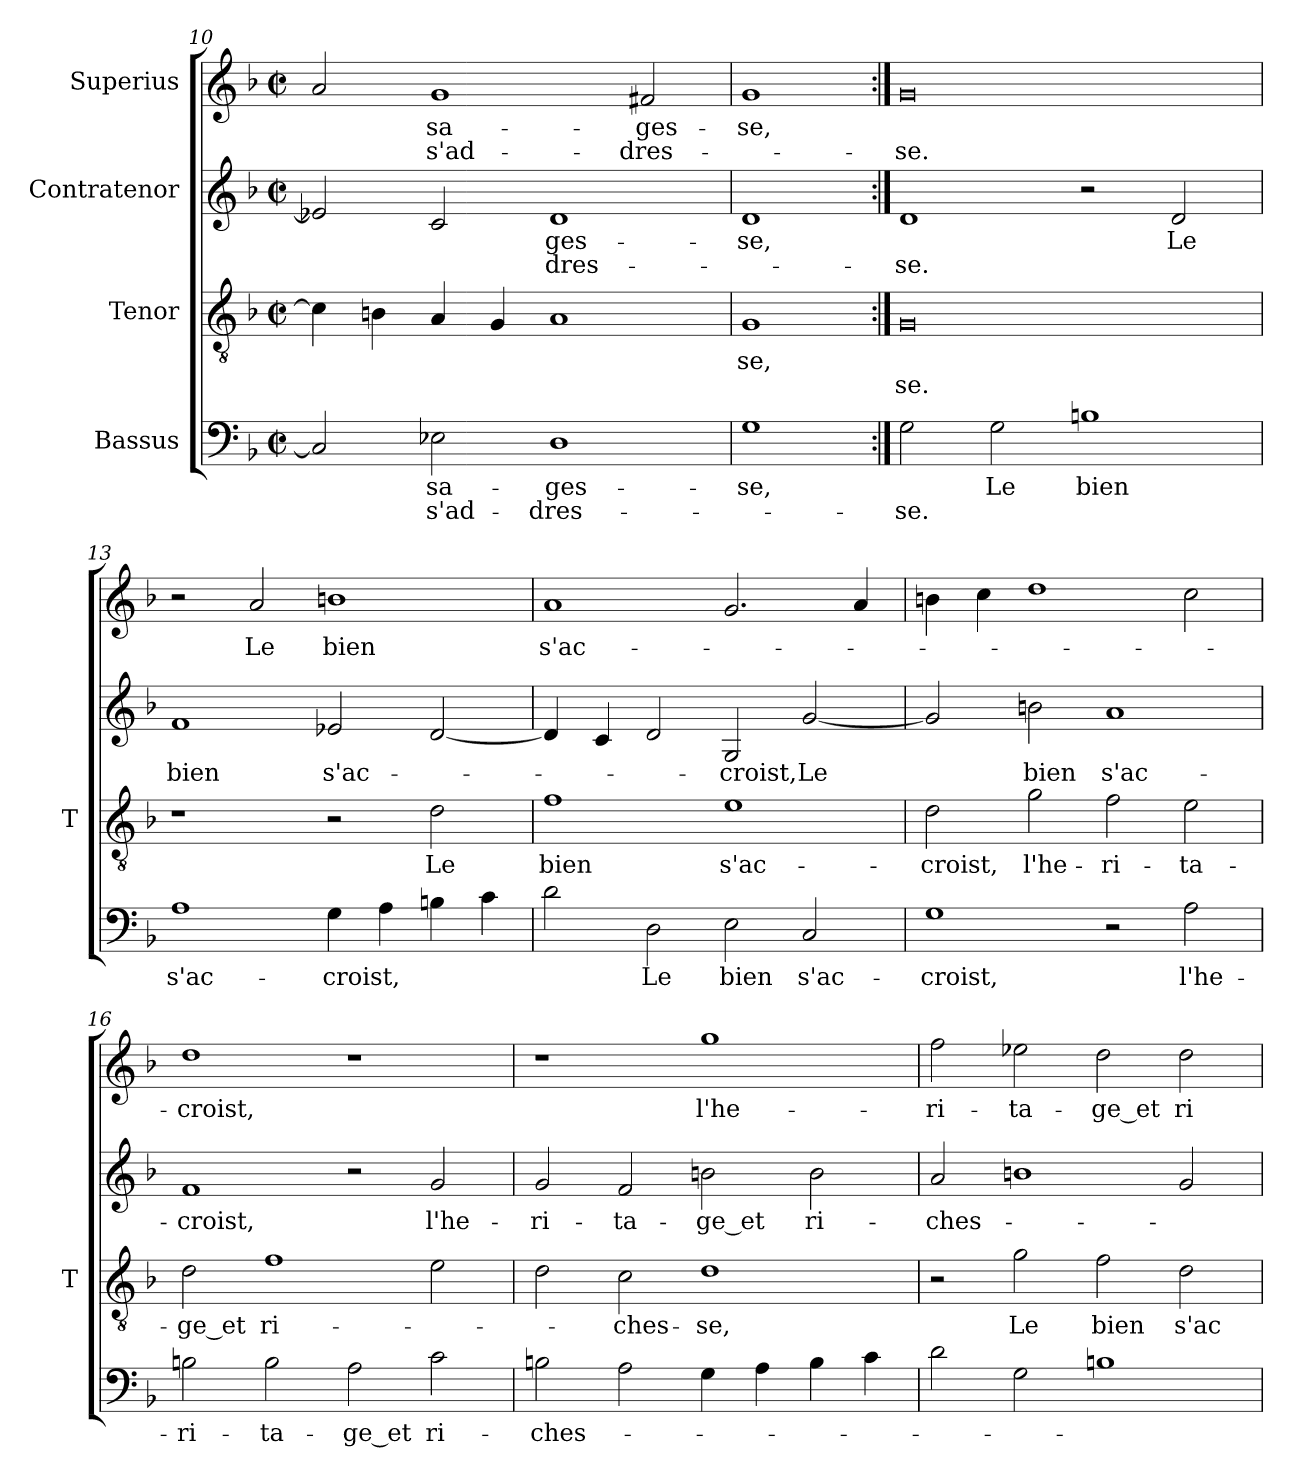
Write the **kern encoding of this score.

**kern	**text	**text	**kern	**text	**text	**kern	**text	**text	**kern	**text	**text
*part4	*part4	*part4	*part3	*part3	*part3	*part2	*part2	*part2	*part1	*part1	*part1
*staff4	*staff4	*staff4	*staff3	*staff3	*staff3	*staff2	*staff2	*staff2	*staff1	*staff1	*staff1
*I"Bassus	*	*	*I"Tenor	*	*	*I"Contratenor	*	*	*I"Superius	*	*
*	*	*	*I'T	*	*	*	*	*	*	*	*
*clefF4	*	*	*clefGv2	*	*	*clefG2	*	*	*clefG2	*	*
*k[b-]	*	*	*k[b-]	*	*	*k[b-]	*	*	*k[b-]	*	*
*F:	*	*	*F:	*	*	*F:	*	*	*F:	*	*
*M2/2	*	*	*M2/2	*	*	*M2/2	*	*	*M2/2	*	*
*met(c|)	*	*	*met(c|)	*	*	*met(c|)	*	*	*met(c|)	*	*
=10	=10	=10	=10	=10	=10	=10	=10	=10	=10	=10	=10
2C]	.	.	4c]	.	.	2e-X]	.	.	2a	.	.
.	.	.	4B	.	.	.	.	.	.	.	.
2E-X	sa-	s'ad-	4A	.	.	2c	.	.	1g	sa-	s'ad-
.	.	.	4G	.	.	.	.	.	.	.	.
1D	ges-	dres-	1A	.	.	1d	ges-	dres-	.	.	.
.	.	.	.	.	.	.	.	.	2f#X	ges-	dres-
=11	=11	=11	=11	=11	=11	=11	=11	=11	=11	=11	=11
1G	-se,	.	1G	-se,	.	1d	-se,	.	1g	-se,	.
=12:|!	=12:|!	=12:|!	=12:|!	=12:|!	=12:|!	=12:|!	=12:|!	=12:|!	=12:|!	=12:|!	=12:|!
2G	.	-se.	0G	.	-se.	1d	.	-se.	0g	.	-se.
2G	-Le	.	.	.	.	.	.	.	.	.	.
1B	-bien	.	.	.	.	2r	.	.	.	.	.
.	.	.	.	.	.	2d	-Le	.	.	.	.
!!LO:LB:g=z
=13	=13	=13	=13	=13	=13	=13	=13	=13	=13	=13	=13
1A	s'ac-	.	1r	.	.	1f	-bien	.	2r	.	.
.	.	.	.	.	.	.	.	.	2a	-Le	.
4G	-croist,	.	2r	.	.	2e-X	s'ac-	.	1b	-bien	.
4A	.	.	.	.	.	.	.	.	.	.	.
4B	.	.	2d	-Le	.	[2d	.	.	.	.	.
4c	.	.	.	.	.	.	.	.	.	.	.
=14	=14	=14	=14	=14	=14	=14	=14	=14	=14	=14	=14
2d	.	.	1f	-bien	.	4d]	.	.	1a	s'ac-	.
.	.	.	.	.	.	4c	.	.	.	.	.
2D	-Le	.	.	.	.	2d	.	.	.	.	.
2E	-bien	.	1e	s'ac-	.	2G	-croist,	.	2.g	.	.
2C	s'ac-	.	.	.	.	[2g	-Le	.	.	.	.
.	.	.	.	.	.	.	.	.	4a	.	.
=15	=15	=15	=15	=15	=15	=15	=15	=15	=15	=15	=15
1G	-croist,	.	2d	-croist,	.	2g]	.	.	4b	.	.
.	.	.	.	.	.	.	.	.	4cc	.	.
.	.	.	2g	l'he-	.	2b	-bien	.	1dd	.	.
2r	.	.	2f	ri-	.	1a	s'ac-	.	.	.	.
2A	l'he-	.	2e	ta-	.	.	.	.	2cc	.	.
=16	=16	=16	=16	=16	=16	=16	=16	=16	=16	=16	=16
2B	ri-	.	2d	-ge_et	.	1f	-croist,	.	1dd	-croist,	.
2B	ta-	.	1f	ri-	.	.	.	.	.	.	.
2A	-ge_et	.	.	.	.	2r	.	.	1r	.	.
2c	ri-	.	2e	.	.	2g	l'he-	.	.	.	.
!!LO:LB:g=z
=17	=17	=17	=17	=17	=17	=17	=17	=17	=17	=17	=17
2B	ches-	.	2d	.	.	2g	ri-	.	1r	.	.
2A	.	.	2c	ches-	.	2f	ta-	.	.	.	.
4G	.	.	1d	-se,	.	2b	-ge_et	.	1gg	l'he-	.
4A	.	.	.	.	.	.	.	.	.	.	.
4B	.	.	.	.	.	2b	ri-	.	.	.	.
4c	.	.	.	.	.	.	.	.	.	.	.
=18	=18	=18	=18	=18	=18	=18	=18	=18	=18	=18	=18
2d	.	.	2r	.	.	2a	ches-	.	2ff	ri-	.
2G	.	.	2g	-Le	.	1b	.	.	2ee-X	ta-	.
1B	.	.	2f	-bien	.	.	.	.	2dd	-ge_et	.
.	.	.	2d	s'ac-	.	2g	.	.	2dd	ri-	.
=	=	=	=	=	=	=	=	=	=	=	=
*-	*-	*-	*-	*-	*-	*-	*-	*-	*-	*-	*-
